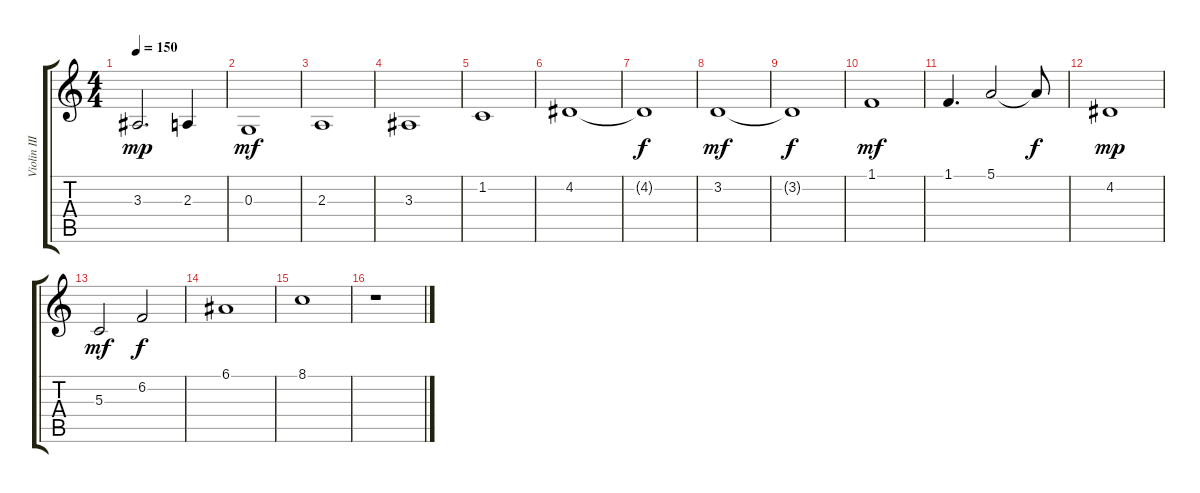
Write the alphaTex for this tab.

\track ("Violin III" "Violin III") {instrument stringensemble1}
\staff {score tabs}
\tuning (E4 B3 G3 D3 A2 E2) {hide}
\ts (4 4)
\tempo 150
\clef g2
\ks c
3.3.2{d dy mp volume 7} 2.3.4 |
0.3.1{dy mf} |
2.3.1{volume 7} |
3.3.1{volume 8} |
1.2.1{volume 10} |
4.2.1{volume 5} |
4.2{t}.1{dy f} |
3.2.1{dy mf volume 5} |
3.2{t}.1{dy f} |
1.1.1{dy mf volume 9} |
1.1.4{d} 5.1.2 5.1{t}.8{dy f} |
4.2.1{dy mp} |
5.3.2{dy mf} 6.2.2{dy f volume 9} |
6.1.1 |
8.1.1 |
r.1
